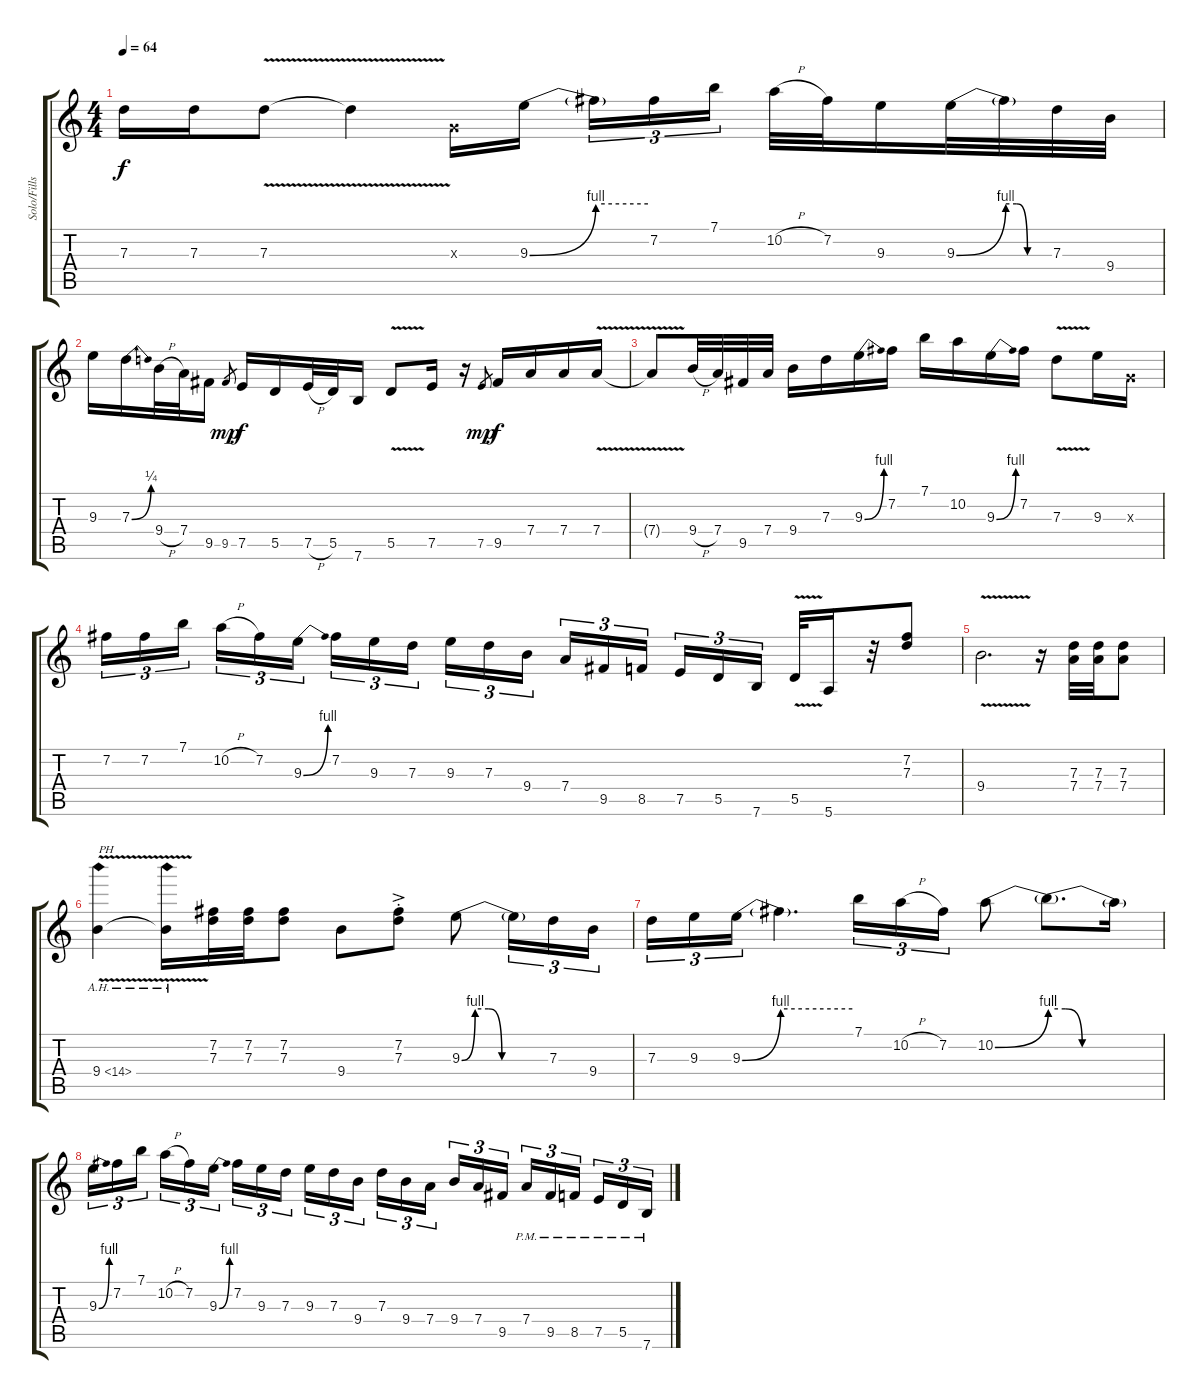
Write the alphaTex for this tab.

\track ("Solo/Fills" "Solo/Fills") {instrument distortionguitar}
\staff {score tabs}
\tuning (E4 B3 G3 D3 A2 E2) {hide}
\ts (4 4)
\tempo 64
\clef g2
\ks c
7.3.16{dy f} 7.3.16 7.3{v}.8 7.3{v t}.4 0.3{x}.16 9.3{be (bend 0 0 60 4)}.16 9.3{be (hold 0 4 60 4) t}.16{tu (3 2)} 7.2.16{tu (3 2)} 7.1.16{tu (3 2)} 10.2{h}.32 7.2.32 9.3.16 9.3{be (bend 0 0 60 4)}.32 9.3{be (custom 0 4 15 4 30 0 60 0) t}.32 7.3.32 9.4.32 |
9.3.16 7.3{be (bend 0 0 60 1)}.16 9.4{h}.32 7.4.32 9.5.16 9.5.8{gr dy mp} 7.5.16{dy f} 5.5.16 7.5{h}.32 5.5.32 7.6.16 5.5{v}.8 7.5.16 r.16 7.5.8{gr dy mp} 9.5.16{dy f} 7.4.16 7.4.16 7.4{v}.16 |
7.4{v t}.8 9.4{h}.32 7.4.32 9.5.32 7.4.32 9.4.16 7.3.16 9.3{be (bend 0 0 60 4)}.16 7.2.16 7.1.16 10.2.16 9.3{be (bend 0 0 60 4)}.16 7.2.16 7.3{v}.8 9.3.16 0.3{x}.16 |
7.2.16{tu (3 2)} 7.2.16{tu (3 2)} 7.1.16{tu (3 2)} 10.2{h}.16{tu (3 2)} 7.2.16{tu (3 2)} 9.3{be (bend 0 0 60 4)}.16{tu (3 2)} 7.2.16{tu (3 2)} 9.3.16{tu (3 2)} 7.3.16{tu (3 2)} 9.3.16{tu (3 2)} 7.3.16{tu (3 2)} 9.4.16{tu (3 2)} 7.4.16{tu (3 2)} 9.5.16{tu (3 2)} 8.5.16{tu (3 2)} 7.5.16{tu (3 2)} 5.5.16{tu (3 2)} 7.6.16{tu (3 2)} 5.5{v}.32 5.6.16 r.32 (7.2 7.3).8 |
9.4{v}.2{d} r.16 (7.3 7.4).32 (7.3 7.4).32 (7.3 7.4).8 |
9.4{ah 5 v}.4{txt "PH"} 9.4{ah 5 v t}.16 (7.2 7.3).32 (7.2 7.3).32 (7.2 7.3).8 9.4.8 (7.2{ac st} 7.3).8 9.3{be (custom 0 0 15 4 30 4 45 0 60 0)}.8 9.3{be (hold 0 0 60 0) t}.16{tu (3 2)} 7.3.16{tu (3 2)} 9.4.16{tu (3 2)} |
7.3.16{tu (3 2)} 9.3.16{tu (3 2)} 9.3{be (bend 0 0 60 4)}.16{tu (3 2)} 9.3{be (hold 0 4 60 4) t}.4{d} 7.1.16{tu (3 2)} 10.2{h}.16{tu (3 2)} 7.2.16{tu (3 2)} 10.2{be (bend 0 0 60 4)}.8 10.2{be (custom 0 4 15 4 30 0 60 0) t}.8{d} 10.2{be (hold 0 0 60 0) t}.16 |
9.3{be (bend 0 0 60 4)}.16{tu (3 2)} 7.2.16{tu (3 2)} 7.1.16{tu (3 2)} 10.2{h}.16{tu (3 2)} 7.2.16{tu (3 2)} 9.3{be (bend 0 0 60 4)}.16{tu (3 2)} 7.2.16{tu (3 2)} 9.3.16{tu (3 2)} 7.3.16{tu (3 2)} 9.3.16{tu (3 2)} 7.3.16{tu (3 2)} 9.4.16{tu (3 2)} 7.3.16{tu (3 2)} 9.4.16{tu (3 2)} 7.4.16{tu (3 2)} 9.4.16{tu (3 2)} 7.4.16{tu (3 2)} 9.5.16{tu (3 2)} 7.4{pm}.16{tu (3 2)} 9.5{pm}.16{tu (3 2)} 8.5{pm}.16{tu (3 2)} 7.5{pm}.16{tu (3 2)} 5.5{pm}.16{tu (3 2)} 7.6{pm}.16{tu (3 2)}
